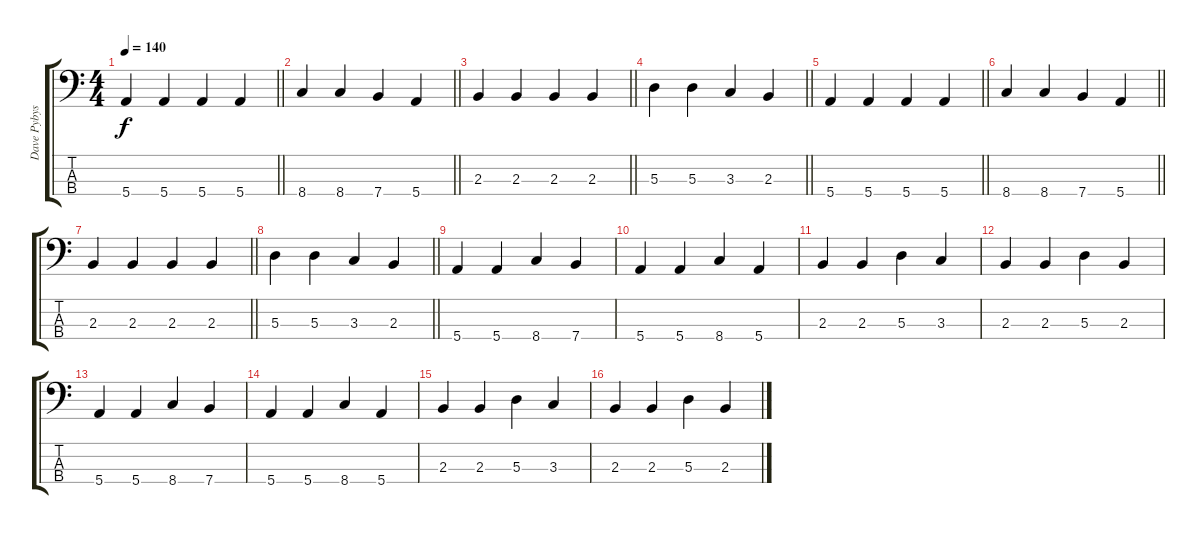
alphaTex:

\track ("Dave Pybys" "Dave Pybys") {instrument electricbassfinger}
\staff {score tabs}
\tuning (G2 D2 A1 E1) {hide}
\ts (4 4)
\tempo 140
\clef f4
\barLineRight lightlight
\ks c
5.4.4{dy f} 5.4.4 5.4.4 5.4.4 |
\barLineRight lightlight
8.4.4 8.4.4 7.4.4 5.4.4 |
\barLineRight lightlight
2.3.4 2.3.4 2.3.4 2.3.4 |
\barLineRight lightlight
5.3.4 5.3.4 3.3.4 2.3.4 |
\barLineRight lightlight
5.4.4 5.4.4 5.4.4 5.4.4 |
\barLineRight lightlight
8.4.4 8.4.4 7.4.4 5.4.4 |
\barLineRight lightlight
2.3.4 2.3.4 2.3.4 2.3.4 |
\barLineRight lightlight
5.3.4 5.3.4 3.3.4 2.3.4 |
5.4.4 5.4.4 8.4.4 7.4.4 |
5.4.4 5.4.4 8.4.4 5.4.4 |
2.3.4 2.3.4 5.3.4 3.3.4 |
2.3.4 2.3.4 5.3.4 2.3.4 |
5.4.4 5.4.4 8.4.4 7.4.4 |
5.4.4 5.4.4 8.4.4 5.4.4 |
2.3.4 2.3.4 5.3.4 3.3.4 |
2.3.4 2.3.4 5.3.4 2.3.4
